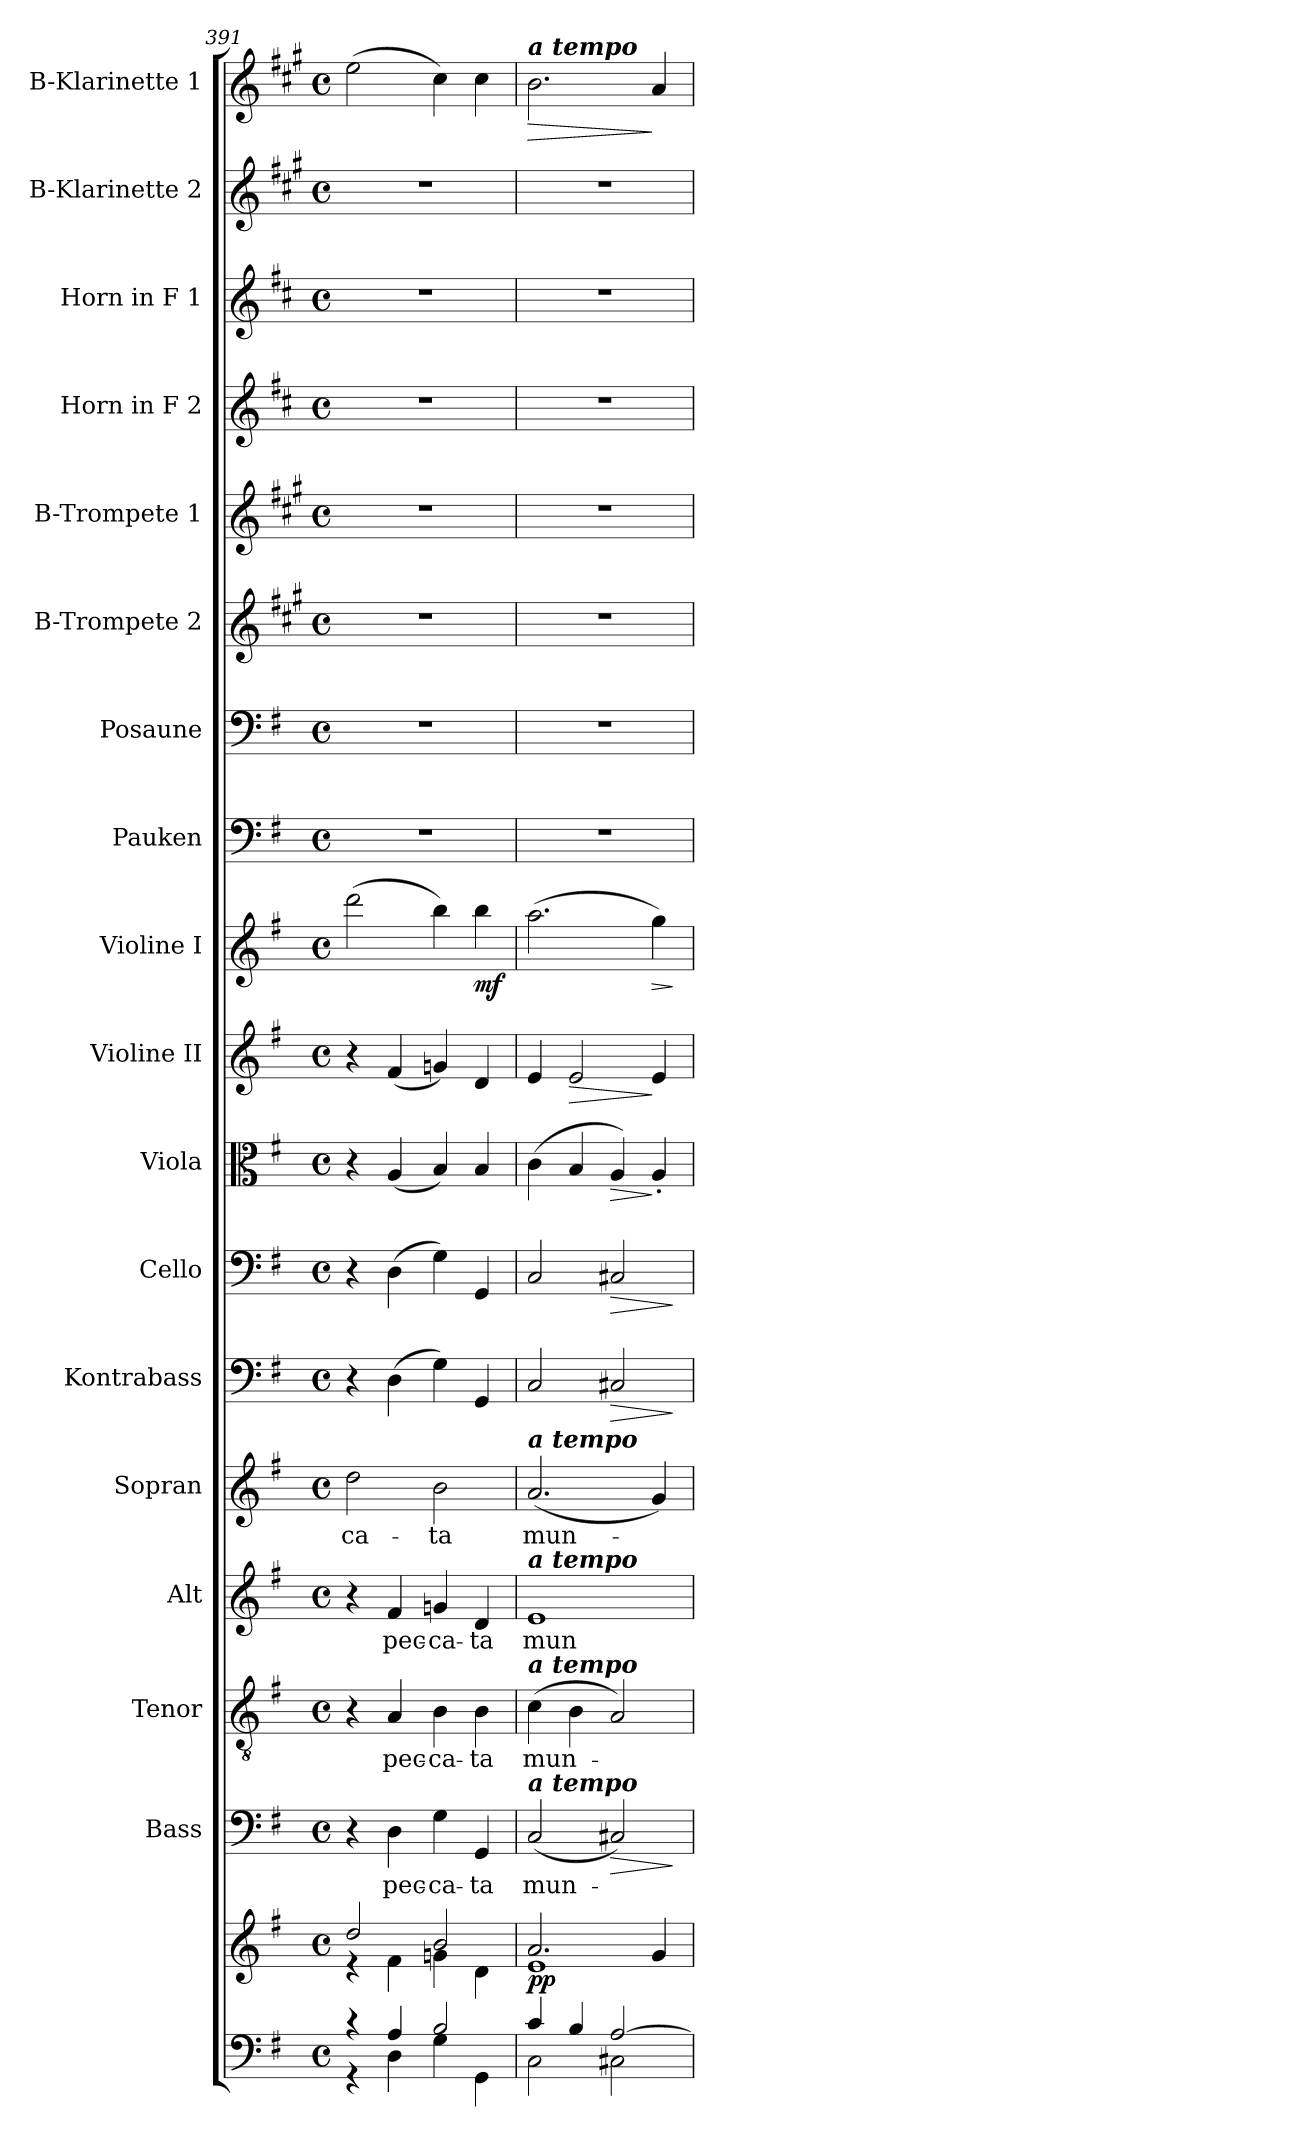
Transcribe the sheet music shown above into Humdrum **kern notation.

**kern	**kern	**dynam	**kern	**text	**dynam	**kern	**text	**kern	**text	**kern	**text	**kern	**dynam	**kern	**dynam	**kern	**dynam	**kern	**dynam	**kern	**dynam	**kern	**kern	**kern	**kern	**kern	**kern	**kern	**kern	**dynam
*part18	*part18	*part18	*part17	*part17	*part17	*part16	*part16	*part15	*part15	*part14	*part14	*part13	*part13	*part12	*part12	*part11	*part11	*part10	*part10	*part9	*part9	*part8	*part7	*part6	*part5	*part4	*part3	*part2	*part1	*part1
*staff19	*staff18	*staff18/19	*staff17	*staff17	*staff17	*staff16	*staff16	*staff15	*staff15	*staff14	*staff14	*staff13	*staff13	*staff12	*staff12	*staff11	*staff11	*staff10	*staff10	*staff9	*staff9	*staff8	*staff7	*staff6	*staff5	*staff4	*staff3	*staff2	*staff1	*staff1
*	*	*	*I"Bass	*	*	*I"Tenor	*	*I"Alt	*	*I"Sopran	*	*I"Kontrabass	*	*I"Cello	*	*I"Viola	*	*I"Violine II	*	*I"Violine I	*	*I"Pauken	*I"Posaune	*I"B-Trompete 2	*I"B-Trompete 1	*I"Horn in F 2	*I"Horn in F 1	*I"B-Klarinette 2	*I"B-Klarinette 1	*
*	*	*	*I'B.	*	*	*I'T.	*	*I'A.	*	*I'S.	*	*I'Kb.	*	*	*	*I'Vla.	*	*I'Vl. II	*	*I'Vl. I	*	*I'Pk.	*I'Pos.	*I'B Trp. 2	*I'B Trp. 1	*	*	*I'B Kl. 2	*I'B Kl. 1	*
!!LO:PB:g=z
*clefF4	*clefG2	*	*clefF4	*	*	*clefGv2	*	*clefG2	*	*clefG2	*	*clefF4	*	*clefF4	*	*clefC3	*	*clefG2	*	*clefG2	*	*clefF4	*clefF4	*clefG2	*clefG2	*clefG2	*clefG2	*clefG2	*clefG2	*
*	*	*	*	*	*	*	*	*	*	*	*	*ITrd7c12	*	*	*	*	*	*	*	*	*	*	*	*ITrd1c2	*ITrd1c2	*ITrd4c7	*ITrd4c7	*ITrd1c2	*ITrd1c2	*
*k[f#]	*k[f#]	*	*k[f#]	*	*	*k[f#]	*	*k[f#]	*	*k[f#]	*	*k[f#]	*	*k[f#]	*	*k[f#]	*	*k[f#]	*	*k[f#]	*	*k[f#]	*k[f#]	*k[f#]	*k[f#]	*k[f#]	*k[f#]	*k[f#]	*k[f#]	*
*G:	*G:	*	*G:	*	*	*G:	*	*G:	*	*G:	*	*G:	*	*G:	*	*G:	*	*G:	*	*G:	*	*G:	*G:	*G:	*G:	*G:	*G:	*G:	*G:	*
*M4/4	*M4/4	*	*M4/4	*	*	*M4/4	*	*M4/4	*	*M4/4	*	*M4/4	*	*M4/4	*	*M4/4	*	*M4/4	*	*M4/4	*	*M4/4	*M4/4	*M4/4	*M4/4	*M4/4	*M4/4	*M4/4	*M4/4	*
*met(c)	*met(c)	*	*met(c)	*	*	*met(c)	*	*met(c)	*	*met(c)	*	*met(c)	*	*met(c)	*	*met(c)	*	*met(c)	*	*met(c)	*	*met(c)	*met(c)	*met(c)	*met(c)	*met(c)	*met(c)	*met(c)	*met(c)	*
=391	=391	=391	=391	=391	=391	=391	=391	=391	=391	=391	=391	=391	=391	=391	=391	=391	=391	=391	=391	=391	=391	=391	=391	=391	=391	=391	=391	=391	=391	=391
*^	*^	*	*	*	*	*	*	*	*	*	*	*	*	*	*	*	*	*	*	*	*	*	*	*	*	*	*	*	*	*
!	!	!	!	!	!	!	!	!	!	!	!	!	!LO:LY:b	!	!	!	!	!	!	!	!	!	!	!	!	!	!	!	!	!	!	!
4r	4r	2dd/	4re	.	4r	.	.	4r	.	4r	.	2dd\	-ca-	4r	.	4r	.	4r	.	4r	.	(>2ddd\	.	1r	1r	1r	1r	1r	1r	1r	(>2dd\	.
!	!	!	!	!	!	!LO:LY:b	!	!	!LO:LY:b	!	!LO:LY:b	!	!	!	!	!	!	!	!	!	!	!	!	!	!	!	!	!	!	!	!	!
4A/	4D\	.	4f#\	.	4D\	pec-	.	4A/	pec-	4f#/	pec-	.	.	(>4DD\	.	(>4D\	.	(<4A/	.	(<4f#/	.	.	.	.	.	.	.	.	.	.	.	.
!	!	!	!	!	!	!LO:LY:b	!	!	!LO:LY:b	!	!LO:LY:b	!	!LO:LY:b	!	!	!	!	!	!	!	!	!	!	!	!	!	!	!	!	!	!	!
2B/	4G\	2b/	4gn\	.	4G\	-ca-	.	4B\	-ca-	4gn/	-ca-	2b\	-ta	4GG\)	.	4G\)	.	4B/)	.	4gn/)	.	4bb\)	.	.	.	.	.	.	.	.	4b\)	.
!	!	!	!	!	!	!LO:LY:b	!	!	!LO:LY:b	!	!LO:LY:b	!	!	!	!	!	!	!	!	!	!	!	!LO:DY:b	!	!	!	!	!	!	!	!	!
.	4GG\	.	4d\	.	4GG/	-ta	.	4B\	-ta	4d/	-ta	.	.	4GGG/	.	4GG/	.	4B/	.	4d/	.	4bb\	mf	.	.	.	.	.	.	.	4b\	.
=392	=392	=392	=392	=392	=392	=392	=392	=392	=392	=392	=392	=392	=392	=392	=392	=392	=392	=392	=392	=392	=392	=392	=392	=392	=392	=392	=392	=392	=392	=392	=392	=392
!	!	!	!	!	!	!	!	!	!	!	!	!	!	!	!	!	!	!	!	!	!	!	!	!	!	!	!	!	!	!	!LO:TX:a:Bi:t=a tempo	!
!	!	!	!	!	!	!	!	!	!	!	!	!LO:TX:a:Bi:t=a tempo	!	!	!	!	!	!	!	!	!	!	!	!	!	!	!	!	!	!	!	!
!	!	!	!	!	!	!	!	!	!	!LO:TX:a:Bi:t=a tempo	!	!	!	!	!	!	!	!	!	!	!	!	!	!	!	!	!	!	!	!	!	!
!	!	!	!	!	!	!	!	!LO:TX:a:Bi:t=a tempo	!	!	!	!	!	!	!	!	!	!	!	!	!	!	!	!	!	!	!	!	!	!	!	!
!	!	!	!	!	!LO:TX:a:Bi:t=a tempo	!	!	!	!	!	!	!	!	!	!	!	!	!	!	!	!	!	!	!	!	!	!	!	!	!	!	!
!	!	!	!	!LO:DY:b	!	!LO:LY:b	!	!	!LO:LY:b	!	!LO:LY:b	!	!LO:LY:b	!	!	!	!	!	!	!	!	!	!	!	!	!	!	!	!	!	!	!LO:HP:b
4c/	2C\	2.a/	1e	pp	(<2C/	mun-	.	(>4c\	mun-	1e	mun-	(<2.a/	mun-	2CC/	.	2C/	.	(>4c\	.	4e/	.	(>2.aa\	.	1r	1r	1r	1r	1r	1r	1r	2.a\	>
!	!	!	!	!	!	!	!	!	!	!	!	!	!	!	!	!	!	!	!	!	!LO:HP:b	!	!	!	!	!	!	!	!	!	!	!
4B/	.	.	.	.	.	.	.	4B\	.	.	.	.	.	.	.	.	.	4B/	.	2e/	>	.	.	.	.	.	.	.	.	.	.	.
!	!	!	!	!	!	!	!LO:HP:b	!	!	!	!	!	!	!	!LO:HP:b	!	!LO:HP:b	!	!LO:HP:b	!	!	!	!	!	!	!	!	!	!	!	!	!
[>2A/	2C#X\	.	.	.	2C#X/)	.	>	2A/)	.	.	.	.	.	2CC#X/	>	2C#X/	>	4A/)	>	.	.	.	.	.	.	.	.	.	.	.	.	.
!	!	!	!	!	!	!	!	!	!	!	!	!	!	!	!	!	!	!	!	!	!	!	!LO:HP:b	!	!	!	!	!	!	!	!	!
.	.	4g/	.	.	.	.	.	.	.	.	.	4g/)	.	.	.	.	.	4A'</	]	4e/	]	4gg\)	>	.	.	.	.	.	.	.	4g/	]
*v	*v	*	*	*	*	*	*	*	*	*	*	*	*	*	*	*	*	*	*	*	*	*	*	*	*	*	*	*	*	*	*	*
*	*v	*v	*	*	*	*	*	*	*	*	*	*	*	*	*	*	*	*	*	*	*	*	*	*	*	*	*	*	*	*	*
.	.	.	.	.	]	.	.	.	.	.	.	.	]	.	]	.	.	.	.	.	]	.	.	.	.	.	.	.	.	.
=	=	=	=	=	=	=	=	=	=	=	=	=	=	=	=	=	=	=	=	=	=	=	=	=	=	=	=	=	=	=
*-	*-	*-	*-	*-	*-	*-	*-	*-	*-	*-	*-	*-	*-	*-	*-	*-	*-	*-	*-	*-	*-	*-	*-	*-	*-	*-	*-	*-	*-	*-
